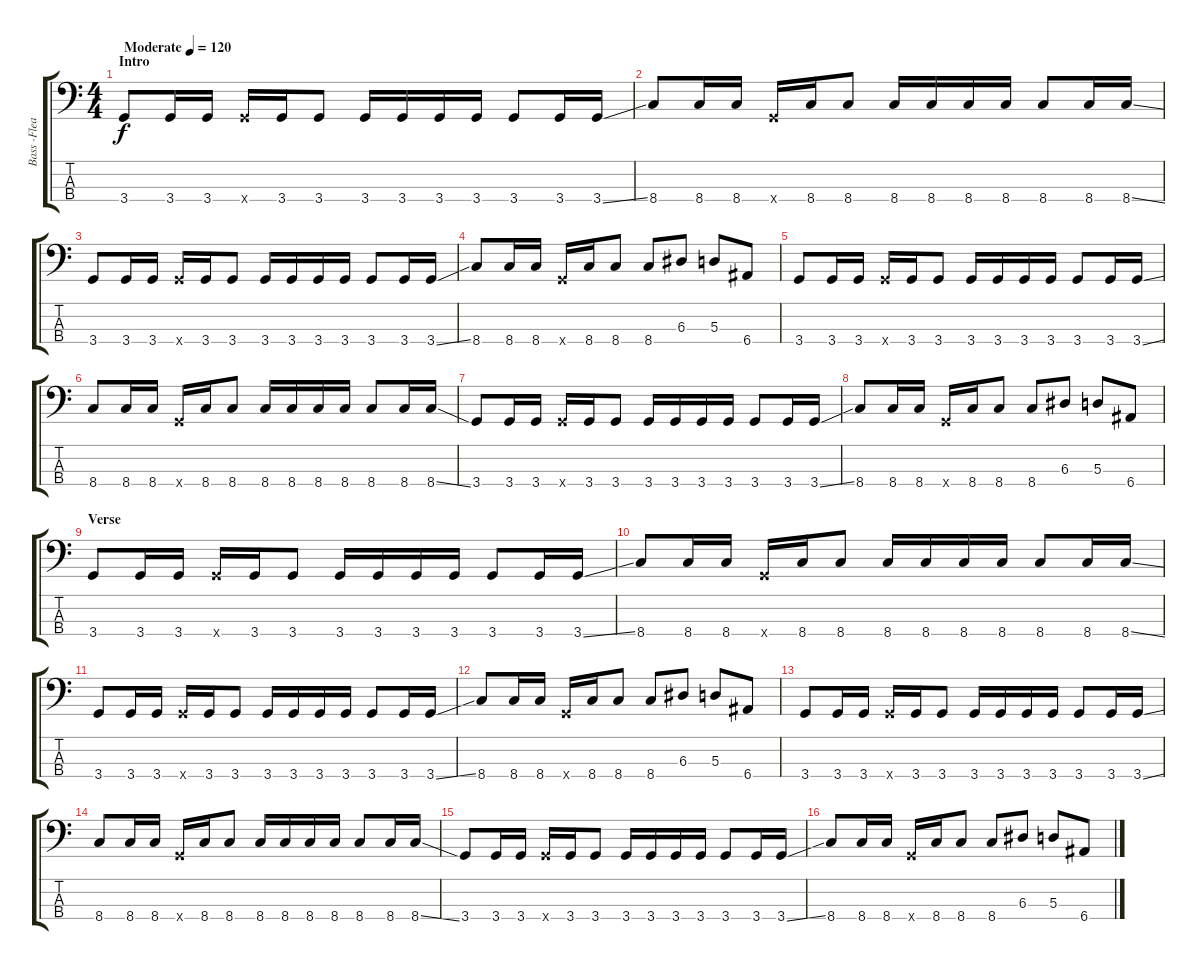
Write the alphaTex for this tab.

\track ("Bass -Flea" "Bass -Flea") {instrument electricbassfinger}
\staff {score tabs}
\tuning (G2 D2 A1 E1) {hide}
\ts (4 4)
\section ("" "Intro")
\tempo (120 "Moderate")
\clef f4
\ks c
3.4.8{dy f instrument electricbassfinger} 3.4.16 3.4.16 3.4{x}.16 3.4.16 3.4.8 3.4.16 3.4.16 3.4.16 3.4.16 3.4.8 3.4.16 3.4{ss}.16 |
8.4.8 8.4.16 8.4.16 3.4{x}.16 8.4.16 8.4.8 8.4.16 8.4.16 8.4.16 8.4.16 8.4.8 8.4.16 8.4{ss}.16 |
3.4.8 3.4.16 3.4.16 3.4{x}.16 3.4.16 3.4.8 3.4.16 3.4.16 3.4.16 3.4.16 3.4.8 3.4.16 3.4{ss}.16 |
8.4.8 8.4.16 8.4.16 3.4{x}.16 8.4.16 8.4.8 8.4.8 6.3.8 5.3.8 6.4.8 |
3.4.8 3.4.16 3.4.16 3.4{x}.16 3.4.16 3.4.8 3.4.16 3.4.16 3.4.16 3.4.16 3.4.8 3.4.16 3.4{ss}.16 |
8.4.8 8.4.16 8.4.16 3.4{x}.16 8.4.16 8.4.8 8.4.16 8.4.16 8.4.16 8.4.16 8.4.8 8.4.16 8.4{ss}.16 |
3.4.8 3.4.16 3.4.16 3.4{x}.16 3.4.16 3.4.8 3.4.16 3.4.16 3.4.16 3.4.16 3.4.8 3.4.16 3.4{ss}.16 |
8.4.8 8.4.16 8.4.16 3.4{x}.16 8.4.16 8.4.8 8.4.8 6.3.8 5.3.8 6.4.8 |
\section ("" "Verse")
3.4.8 3.4.16 3.4.16 3.4{x}.16 3.4.16 3.4.8 3.4.16 3.4.16 3.4.16 3.4.16 3.4.8 3.4.16 3.4{ss}.16 |
8.4.8 8.4.16 8.4.16 3.4{x}.16 8.4.16 8.4.8 8.4.16 8.4.16 8.4.16 8.4.16 8.4.8 8.4.16 8.4{ss}.16 |
3.4.8 3.4.16 3.4.16 3.4{x}.16 3.4.16 3.4.8 3.4.16 3.4.16 3.4.16 3.4.16 3.4.8 3.4.16 3.4{ss}.16 |
8.4.8 8.4.16 8.4.16 3.4{x}.16 8.4.16 8.4.8 8.4.8 6.3.8 5.3.8 6.4.8 |
3.4.8 3.4.16 3.4.16 3.4{x}.16 3.4.16 3.4.8 3.4.16 3.4.16 3.4.16 3.4.16 3.4.8 3.4.16 3.4{ss}.16 |
8.4.8 8.4.16 8.4.16 3.4{x}.16 8.4.16 8.4.8 8.4.16 8.4.16 8.4.16 8.4.16 8.4.8 8.4.16 8.4{ss}.16 |
3.4.8 3.4.16 3.4.16 3.4{x}.16 3.4.16 3.4.8 3.4.16 3.4.16 3.4.16 3.4.16 3.4.8 3.4.16 3.4{ss}.16 |
8.4.8 8.4.16 8.4.16 3.4{x}.16 8.4.16 8.4.8 8.4.8 6.3.8 5.3.8 6.4.8
